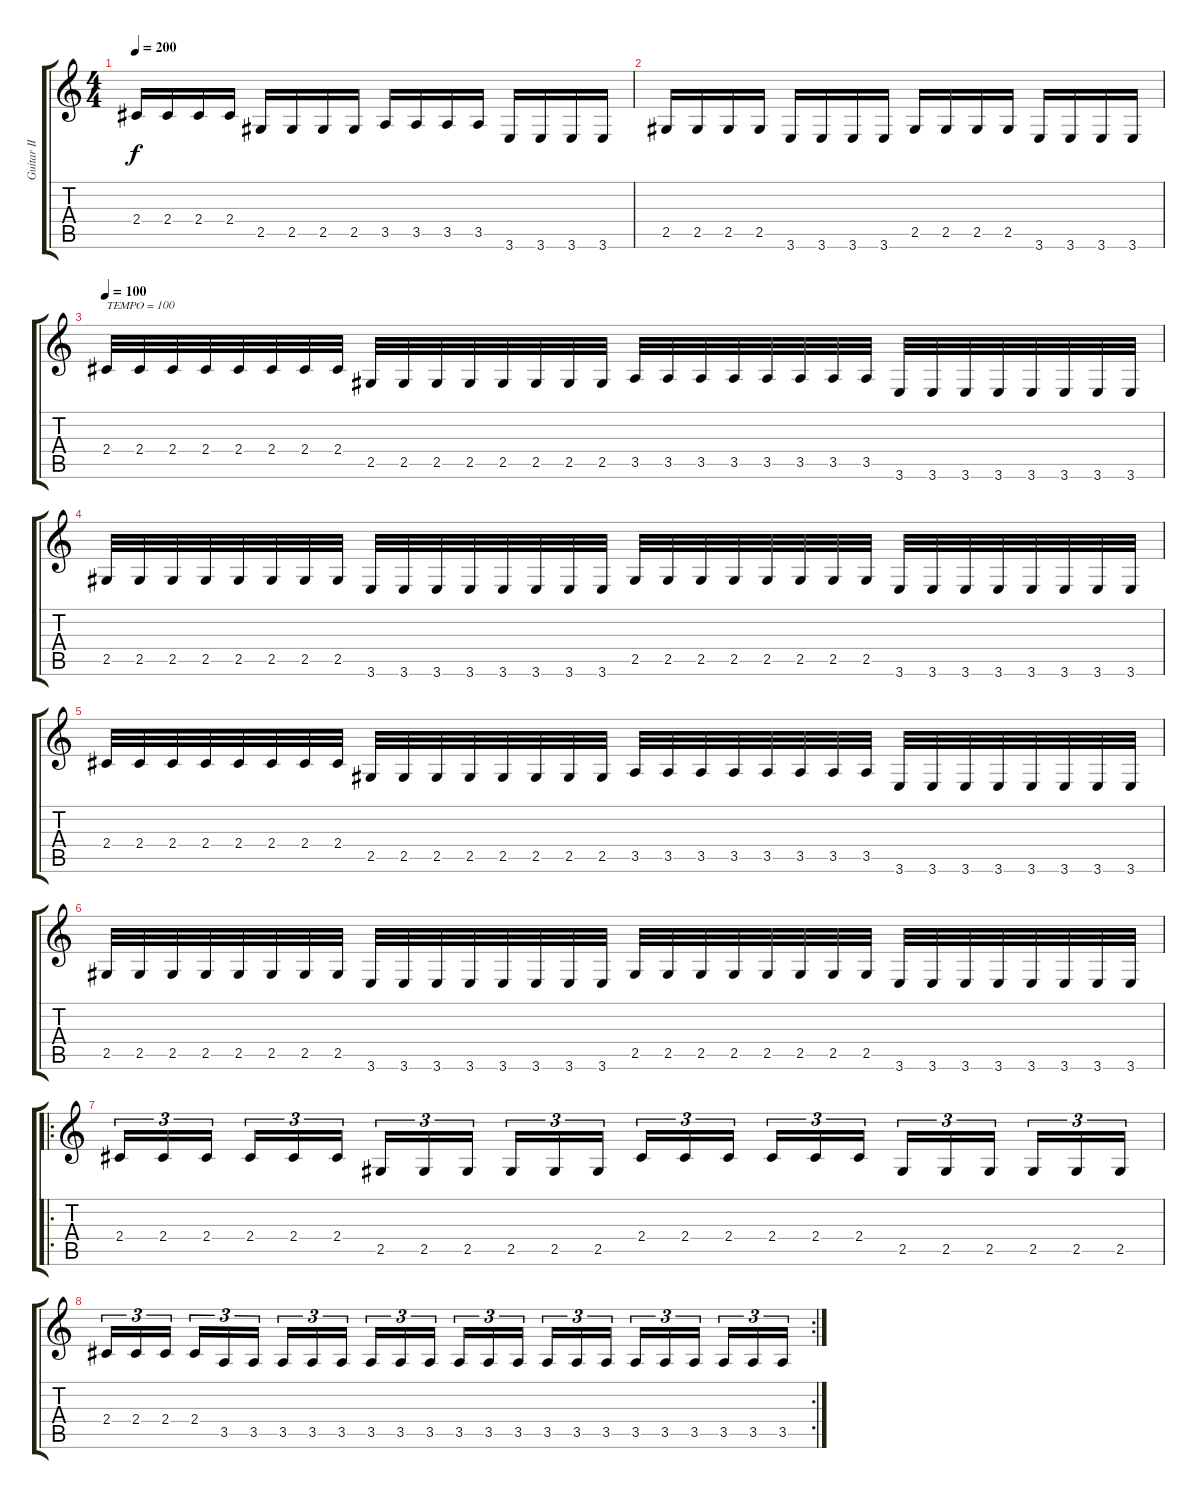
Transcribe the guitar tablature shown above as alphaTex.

\track ("Guitar II" "Guitar II") {instrument distortionguitar}
\staff {score tabs}
\tuning (Db4 Ab3 E3 B2 Gb2 Db2) {hide}
\ts (4 4)
\tempo 200
\clef g2
\ks c
2.4.16{dy f} 2.4.16 2.4.16 2.4.16 2.5.16 2.5.16 2.5.16 2.5.16 3.5.16 3.5.16 3.5.16 3.5.16 3.6.16 3.6.16 3.6.16 3.6.16 |
2.5.16 2.5.16 2.5.16 2.5.16 3.6.16 3.6.16 3.6.16 3.6.16 2.5.16 2.5.16 2.5.16 2.5.16 3.6.16 3.6.16 3.6.16 3.6.16 |
\tempo 100
2.4.32{txt "TEMPO = 100"} 2.4.32 2.4.32 2.4.32 2.4.32 2.4.32 2.4.32 2.4.32 2.5.32 2.5.32 2.5.32 2.5.32 2.5.32 2.5.32 2.5.32 2.5.32 3.5.32 3.5.32 3.5.32 3.5.32 3.5.32 3.5.32 3.5.32 3.5.32 3.6.32 3.6.32 3.6.32 3.6.32 3.6.32 3.6.32 3.6.32 3.6.32 |
2.5.32 2.5.32 2.5.32 2.5.32 2.5.32 2.5.32 2.5.32 2.5.32 3.6.32 3.6.32 3.6.32 3.6.32 3.6.32 3.6.32 3.6.32 3.6.32 2.5.32 2.5.32 2.5.32 2.5.32 2.5.32 2.5.32 2.5.32 2.5.32 3.6.32 3.6.32 3.6.32 3.6.32 3.6.32 3.6.32 3.6.32 3.6.32 |
2.4.32 2.4.32 2.4.32 2.4.32 2.4.32 2.4.32 2.4.32 2.4.32 2.5.32 2.5.32 2.5.32 2.5.32 2.5.32 2.5.32 2.5.32 2.5.32 3.5.32 3.5.32 3.5.32 3.5.32 3.5.32 3.5.32 3.5.32 3.5.32 3.6.32 3.6.32 3.6.32 3.6.32 3.6.32 3.6.32 3.6.32 3.6.32 |
2.5.32 2.5.32 2.5.32 2.5.32 2.5.32 2.5.32 2.5.32 2.5.32 3.6.32 3.6.32 3.6.32 3.6.32 3.6.32 3.6.32 3.6.32 3.6.32 2.5.32 2.5.32 2.5.32 2.5.32 2.5.32 2.5.32 2.5.32 2.5.32 3.6.32 3.6.32 3.6.32 3.6.32 3.6.32 3.6.32 3.6.32 3.6.32 |
\ro
2.4.16{tu (3 2)} 2.4.16{tu (3 2)} 2.4.16{tu (3 2)} 2.4.16{tu (3 2)} 2.4.16{tu (3 2)} 2.4.16{tu (3 2)} 2.5.16{tu (3 2)} 2.5.16{tu (3 2)} 2.5.16{tu (3 2)} 2.5.16{tu (3 2)} 2.5.16{tu (3 2)} 2.5.16{tu (3 2)} 2.4.16{tu (3 2)} 2.4.16{tu (3 2)} 2.4.16{tu (3 2)} 2.4.16{tu (3 2)} 2.4.16{tu (3 2)} 2.4.16{tu (3 2)} 2.5.16{tu (3 2)} 2.5.16{tu (3 2)} 2.5.16{tu (3 2)} 2.5.16{tu (3 2)} 2.5.16{tu (3 2)} 2.5.16{tu (3 2)} |
\rc 2
2.4.16{tu (3 2)} 2.4.16{tu (3 2)} 2.4.16{tu (3 2)} 2.4.16{tu (3 2)} 3.5.16{tu (3 2)} 3.5.16{tu (3 2)} 3.5.16{tu (3 2)} 3.5.16{tu (3 2)} 3.5.16{tu (3 2)} 3.5.16{tu (3 2)} 3.5.16{tu (3 2)} 3.5.16{tu (3 2)} 3.5.16{tu (3 2)} 3.5.16{tu (3 2)} 3.5.16{tu (3 2)} 3.5.16{tu (3 2)} 3.5.16{tu (3 2)} 3.5.16{tu (3 2)} 3.5.16{tu (3 2)} 3.5.16{tu (3 2)} 3.5.16{tu (3 2)} 3.5.16{tu (3 2)} 3.5.16{tu (3 2)} 3.5.16{tu (3 2)}
